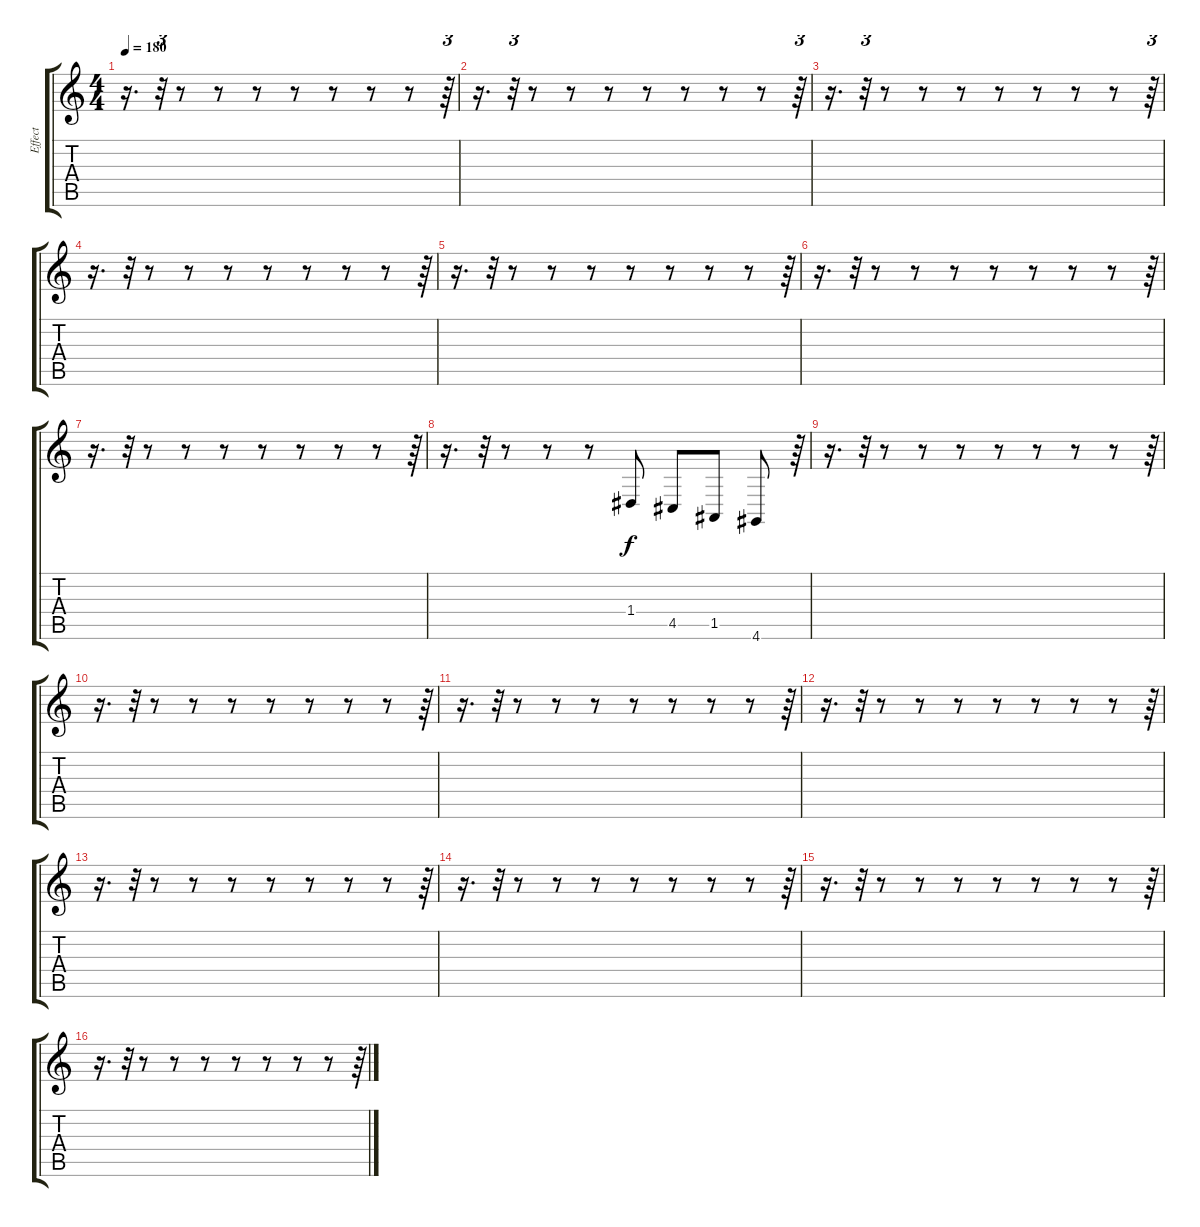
\track ("Effect" "Effect") {instrument fx3crystal}
\staff {score tabs}
\tuning (E4 B3 G3 D3 A2 E2) {hide}
\ts (4 4)
\tempo 180
\clef g2
\ks c
r.16{d dy f} r.32{tu (3 2)} r.8 r.8 r.8 r.8 r.8 r.8 r.8 r.64{tu (3 2)} |
r.16{d} r.32{tu (3 2)} r.8 r.8 r.8 r.8 r.8 r.8 r.8 r.64{tu (3 2)} |
r.16{d} r.32{tu (3 2)} r.8 r.8 r.8 r.8 r.8 r.8 r.8 r.64{tu (3 2)} |
r.16{d} r.32{tu (3 2)} r.8 r.8 r.8 r.8 r.8 r.8 r.8 r.64{tu (3 2)} |
r.16{d} r.32{tu (3 2)} r.8 r.8 r.8 r.8 r.8 r.8 r.8 r.64{tu (3 2)} |
r.16{d} r.32{tu (3 2)} r.8 r.8 r.8 r.8 r.8 r.8 r.8 r.64{tu (3 2)} |
r.16{d} r.32{tu (3 2)} r.8 r.8 r.8 r.8 r.8 r.8 r.8 r.64{tu (3 2)} |
r.16{d} r.32{tu (3 2)} r.8 r.8 r.8 1.4.8 4.5.8 1.5.8 4.6.8 r.64{tu (3 2)} |
r.16{d} r.32{tu (3 2)} r.8 r.8 r.8 r.8 r.8 r.8 r.8 r.64{tu (3 2)} |
r.16{d} r.32{tu (3 2)} r.8 r.8 r.8 r.8 r.8 r.8 r.8 r.64{tu (3 2)} |
r.16{d} r.32{tu (3 2)} r.8 r.8 r.8 r.8 r.8 r.8 r.8 r.64{tu (3 2)} |
r.16{d} r.32{tu (3 2)} r.8 r.8 r.8 r.8 r.8 r.8 r.8 r.64{tu (3 2)} |
r.16{d} r.32{tu (3 2)} r.8 r.8 r.8 r.8 r.8 r.8 r.8 r.64{tu (3 2)} |
r.16{d} r.32{tu (3 2)} r.8 r.8 r.8 r.8 r.8 r.8 r.8 r.64{tu (3 2)} |
r.16{d} r.32{tu (3 2)} r.8 r.8 r.8 r.8 r.8 r.8 r.8 r.64{tu (3 2)} |
r.16{d} r.32{tu (3 2)} r.8 r.8 r.8 r.8 r.8 r.8 r.8 r.64{tu (3 2)}
